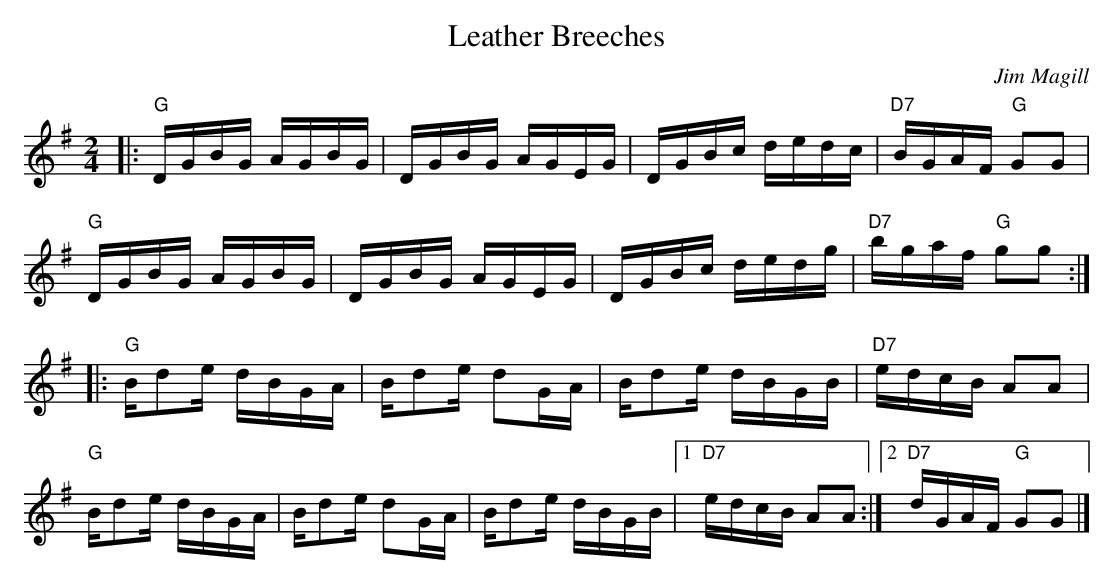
X:1
T:Leather Breeches
M:2/4
L:1/16
C:Jim Magill
K:G
|:"G"DGBG AGBG|DGBG AGEG|DGBc dedc|"D7"BGAF"G" G2G2|!
"G"DGBG AGBG|DGBG AGEG|DGBc dedg|"D7"bgaf "G"g2g2:|!
|:"G"Bd2e dBGA|Bd2e d2GA|Bd2e dBGB|"D7"edcB A2A2|!
"G"Bd2e dBGA|Bd2e d2GA|Bd2e dBGB|1"D7"edcB A2A2:|2"D7"dGAF "G"G2G2|]
